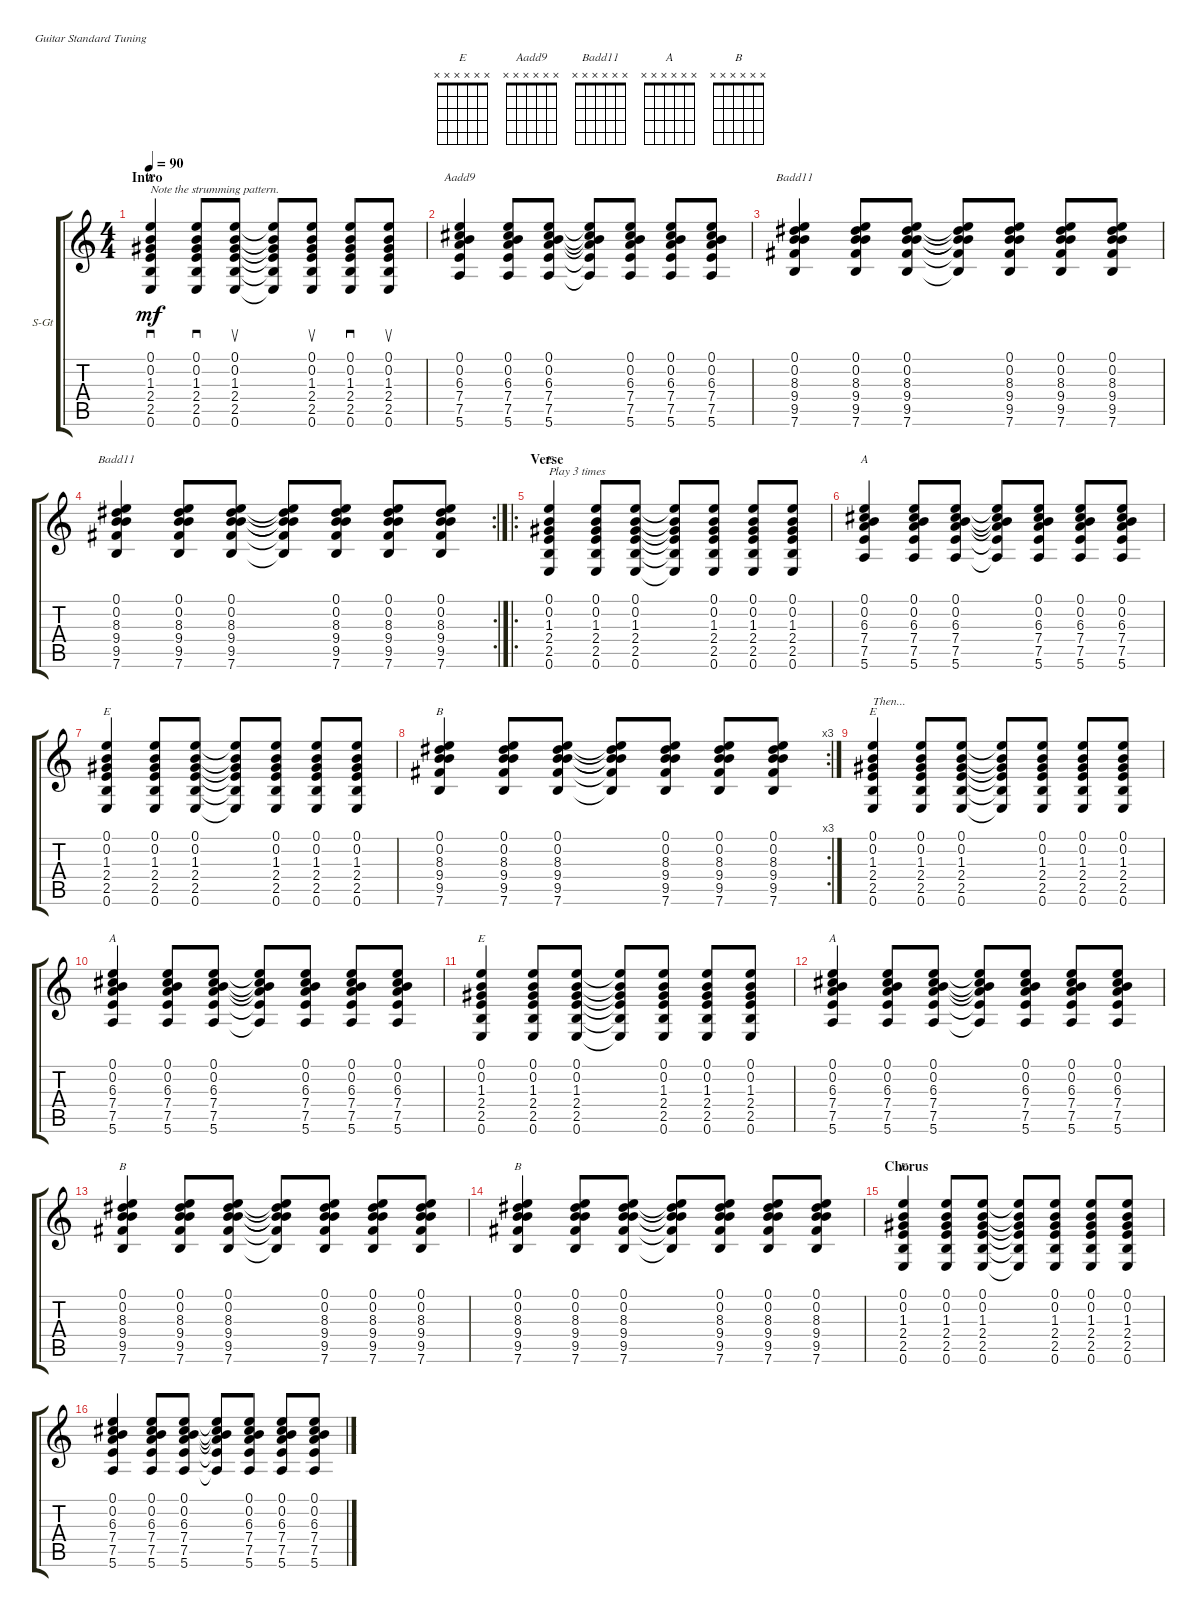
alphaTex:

\defaultSystemsLayout 4
\bracketExtendMode groupsimilarinstruments
\firstSystemTrackNameOrientation horizontal
\otherSystemsTrackNameOrientation horizontal
\track ("Steel Guitar" "S-Gt") {instrument acousticguitarsteel}
\staff {score tabs}
\tuning (E4 B3 G3 D3 A2 E2)
\chord ("E" x x x x x x)
\chord ("Aadd9" x x x x x x)
\chord ("Badd11" x x x x x x)
\chord ("A" x x x x x x)
\chord ("B" x x x x x x)
\ts (4 4)
\section ("" "Intro")
\tempo 90
\clef g2
\ks c
(0.6 2.5 2.4 1.3 0.2 0.1).4{sd ch "E" txt "Note the strumming pattern." dy mf instrument acousticguitarsteel} (0.6 2.5 2.4 1.3 0.2 0.1).8{sd} (0.6 2.5 2.4 1.3 0.2 0.1).8{su} (0.6{t} 2.5{t} 2.4{t} 1.3{t} 0.2{t} 0.1{t}).8 (0.6 2.5 2.4 1.3 0.2 0.1).8{su} (0.6 2.5 2.4 1.3 0.2 0.1).8{sd} (0.6 2.5 2.4 1.3 0.2 0.1).8{su} |
(5.6 7.5 7.4 6.3 0.2 0.1).4{ch "Aadd9"} (5.6 7.5 7.4 6.3 0.2 0.1).8 (5.6 7.5 7.4 6.3 0.2 0.1).8 (5.6{t} 7.5{t} 7.4{t} 6.3{t} 0.2{t} 0.1{t}).8 (5.6 7.5 7.4 6.3 0.2 0.1).8 (5.6 7.5 7.4 6.3 0.2 0.1).8 (5.6 7.5 7.4 6.3 0.2 0.1).8 |
(7.6 9.5 9.4 8.3 0.2 0.1).4{ch "Badd11"} (7.6 9.5 9.4 8.3 0.2 0.1).8 (7.6 9.5 9.4 8.3 0.2 0.1).8 (7.6{t} 9.5{t} 9.4{t} 8.3{t} 0.2{t} 0.1{t}).8 (7.6 9.5 9.4 8.3 0.2 0.1).8 (7.6 9.5 9.4 8.3 0.2 0.1).8 (7.6 9.5 9.4 8.3 0.2 0.1).8 |
\rc 2
(7.6 9.5 9.4 8.3 0.2 0.1).4{ch "Badd11"} (7.6 9.5 9.4 8.3 0.2 0.1).8 (7.6 9.5 9.4 8.3 0.2 0.1).8 (7.6{t} 9.5{t} 9.4{t} 8.3{t} 0.2{t} 0.1{t}).8 (7.6 9.5 9.4 8.3 0.2 0.1).8 (7.6 9.5 9.4 8.3 0.2 0.1).8 (7.6 9.5 9.4 8.3 0.2 0.1).8 |
\ro
\section ("" "Verse")
(0.6 2.5 2.4 1.3 0.2 0.1).4{ch "E" txt "Play 3 times"} (0.6 2.5 2.4 1.3 0.2 0.1).8 (0.6 2.5 2.4 1.3 0.2 0.1).8 (0.6{t} 2.5{t} 2.4{t} 1.3{t} 0.2{t} 0.1{t}).8 (0.6 2.5 2.4 1.3 0.2 0.1).8 (0.6 2.5 2.4 1.3 0.2 0.1).8 (0.6 2.5 2.4 1.3 0.2 0.1).8 |
(5.6 7.5 7.4 6.3 0.2 0.1).4{ch "A"} (5.6 7.5 7.4 6.3 0.2 0.1).8 (5.6 7.5 7.4 6.3 0.2 0.1).8 (5.6{t} 7.5{t} 7.4{t} 6.3{t} 0.2{t} 0.1{t}).8 (5.6 7.5 7.4 6.3 0.2 0.1).8 (5.6 7.5 7.4 6.3 0.2 0.1).8 (5.6 7.5 7.4 6.3 0.2 0.1).8 |
(0.6 2.5 2.4 1.3 0.2 0.1).4{ch "E"} (0.6 2.5 2.4 1.3 0.2 0.1).8 (0.6 2.5 2.4 1.3 0.2 0.1).8 (0.6{t} 2.5{t} 2.4{t} 1.3{t} 0.2{t} 0.1{t}).8 (0.6 2.5 2.4 1.3 0.2 0.1).8 (0.6 2.5 2.4 1.3 0.2 0.1).8 (0.6 2.5 2.4 1.3 0.2 0.1).8 |
\rc 3
(7.6 9.5 9.4 8.3 0.2 0.1).4{ch "B"} (7.6 9.5 9.4 8.3 0.2 0.1).8 (7.6 9.5 9.4 8.3 0.2 0.1).8 (7.6{t} 9.5{t} 9.4{t} 8.3{t} 0.2{t} 0.1{t}).8 (7.6 9.5 9.4 8.3 0.2 0.1).8 (7.6 9.5 9.4 8.3 0.2 0.1).8 (7.6 9.5 9.4 8.3 0.2 0.1).8 |
(0.6 2.5 2.4 1.3 0.2 0.1).4{ch "E" txt "Then..."} (0.6 2.5 2.4 1.3 0.2 0.1).8 (0.6 2.5 2.4 1.3 0.2 0.1).8 (0.6{t} 2.5{t} 2.4{t} 1.3{t} 0.2{t} 0.1{t}).8 (0.6 2.5 2.4 1.3 0.2 0.1).8 (0.6 2.5 2.4 1.3 0.2 0.1).8 (0.6 2.5 2.4 1.3 0.2 0.1).8 |
(5.6 7.5 7.4 6.3 0.2 0.1).4{ch "A"} (5.6 7.5 7.4 6.3 0.2 0.1).8 (5.6 7.5 7.4 6.3 0.2 0.1).8 (5.6{t} 7.5{t} 7.4{t} 6.3{t} 0.2{t} 0.1{t}).8 (5.6 7.5 7.4 6.3 0.2 0.1).8 (5.6 7.5 7.4 6.3 0.2 0.1).8 (5.6 7.5 7.4 6.3 0.2 0.1).8 |
(0.6 2.5 2.4 1.3 0.2 0.1).4{ch "E"} (0.6 2.5 2.4 1.3 0.2 0.1).8 (0.6 2.5 2.4 1.3 0.2 0.1).8 (0.6{t} 2.5{t} 2.4{t} 1.3{t} 0.2{t} 0.1{t}).8 (0.6 2.5 2.4 1.3 0.2 0.1).8 (0.6 2.5 2.4 1.3 0.2 0.1).8 (0.6 2.5 2.4 1.3 0.2 0.1).8 |
(5.6 7.5 7.4 6.3 0.2 0.1).4{ch "A"} (5.6 7.5 7.4 6.3 0.2 0.1).8 (5.6 7.5 7.4 6.3 0.2 0.1).8 (5.6{t} 7.5{t} 7.4{t} 6.3{t} 0.2{t} 0.1{t}).8 (5.6 7.5 7.4 6.3 0.2 0.1).8 (5.6 7.5 7.4 6.3 0.2 0.1).8 (5.6 7.5 7.4 6.3 0.2 0.1).8 |
(7.6 9.5 9.4 8.3 0.2 0.1).4{ch "B"} (7.6 9.5 9.4 8.3 0.2 0.1).8 (7.6 9.5 9.4 8.3 0.2 0.1).8 (7.6{t} 9.5{t} 9.4{t} 8.3{t} 0.2{t} 0.1{t}).8 (7.6 9.5 9.4 8.3 0.2 0.1).8 (7.6 9.5 9.4 8.3 0.2 0.1).8 (7.6 9.5 9.4 8.3 0.2 0.1).8 |
(7.6 9.5 9.4 8.3 0.2 0.1).4{ch "B"} (7.6 9.5 9.4 8.3 0.2 0.1).8 (7.6 9.5 9.4 8.3 0.2 0.1).8 (7.6{t} 9.5{t} 9.4{t} 8.3{t} 0.2{t} 0.1{t}).8 (7.6 9.5 9.4 8.3 0.2 0.1).8 (7.6 9.5 9.4 8.3 0.2 0.1).8 (7.6 9.5 9.4 8.3 0.2 0.1).8 |
\section ("" "Chorus")
(0.6 2.5 2.4 1.3 0.2 0.1).4{ch "E"} (0.6 2.5 2.4 1.3 0.2 0.1).8 (0.6 2.5 2.4 1.3 0.2 0.1).8 (0.6{t} 2.5{t} 2.4{t} 1.3{t} 0.2{t} 0.1{t}).8 (0.6 2.5 2.4 1.3 0.2 0.1).8 (0.6 2.5 2.4 1.3 0.2 0.1).8 (0.6 2.5 2.4 1.3 0.2 0.1).8 |
(5.6 7.5 7.4 6.3 0.2 0.1).4 (5.6 7.5 7.4 6.3 0.2 0.1).8 (5.6 7.5 7.4 6.3 0.2 0.1).8 (5.6{t} 7.5{t} 7.4{t} 6.3{t} 0.2{t} 0.1{t}).8 (5.6 7.5 7.4 6.3 0.2 0.1).8 (5.6 7.5 7.4 6.3 0.2 0.1).8 (5.6 7.5 7.4 6.3 0.2 0.1).8
